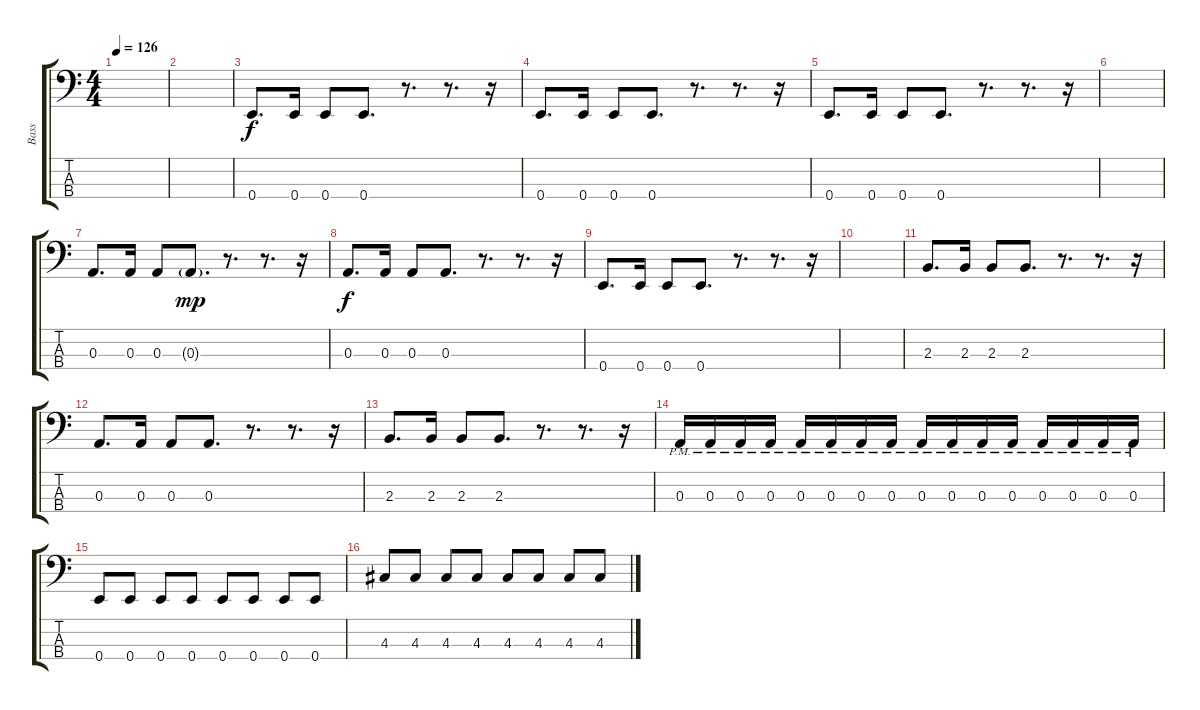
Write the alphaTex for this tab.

\track ("Bass" "Bass") {instrument electricbasspick}
\staff {score tabs}
\tuning (G2 D2 A1 E1) {hide}
\ts (4 4)
\tempo 126
\clef f4
\ks c
|
|
0.4.8{d} 0.4.16 0.4.8 0.4.8{d} r.8{d} r.8{d} r.16 |
0.4.8{d} 0.4.16 0.4.8 0.4.8{d} r.8{d} r.8{d} r.16 |
0.4.8{d} 0.4.16 0.4.8 0.4.8{d} r.8{d} r.8{d} r.16 |
|
0.3.8{d} 0.3.16 0.3.8 0.3{g}.8{d dy mp} r.8{d} r.8{d} r.16 |
0.3.8{d dy f} 0.3.16 0.3.8 0.3.8{d} r.8{d} r.8{d} r.16 |
0.4.8{d} 0.4.16 0.4.8 0.4.8{d} r.8{d} r.8{d} r.16 |
|
2.3.8{d} 2.3.16 2.3.8 2.3.8{d} r.8{d} r.8{d} r.16 |
0.3.8{d} 0.3.16 0.3.8 0.3.8{d} r.8{d} r.8{d} r.16 |
2.3.8{d} 2.3.16 2.3.8 2.3.8{d} r.8{d} r.8{d} r.16 |
0.3{pm}.16 0.3{pm}.16 0.3{pm}.16 0.3{pm}.16 0.3{pm}.16 0.3{pm}.16 0.3{pm}.16 0.3{pm}.16 0.3{pm}.16 0.3{pm}.16 0.3{pm}.16 0.3{pm}.16 0.3{pm}.16 0.3{pm}.16 0.3{pm}.16 0.3{pm}.16 |
0.4.8 0.4.8 0.4.8 0.4.8 0.4.8 0.4.8 0.4.8 0.4.8 |
4.3.8 4.3.8 4.3.8 4.3.8 4.3.8 4.3.8 4.3.8 4.3.8
